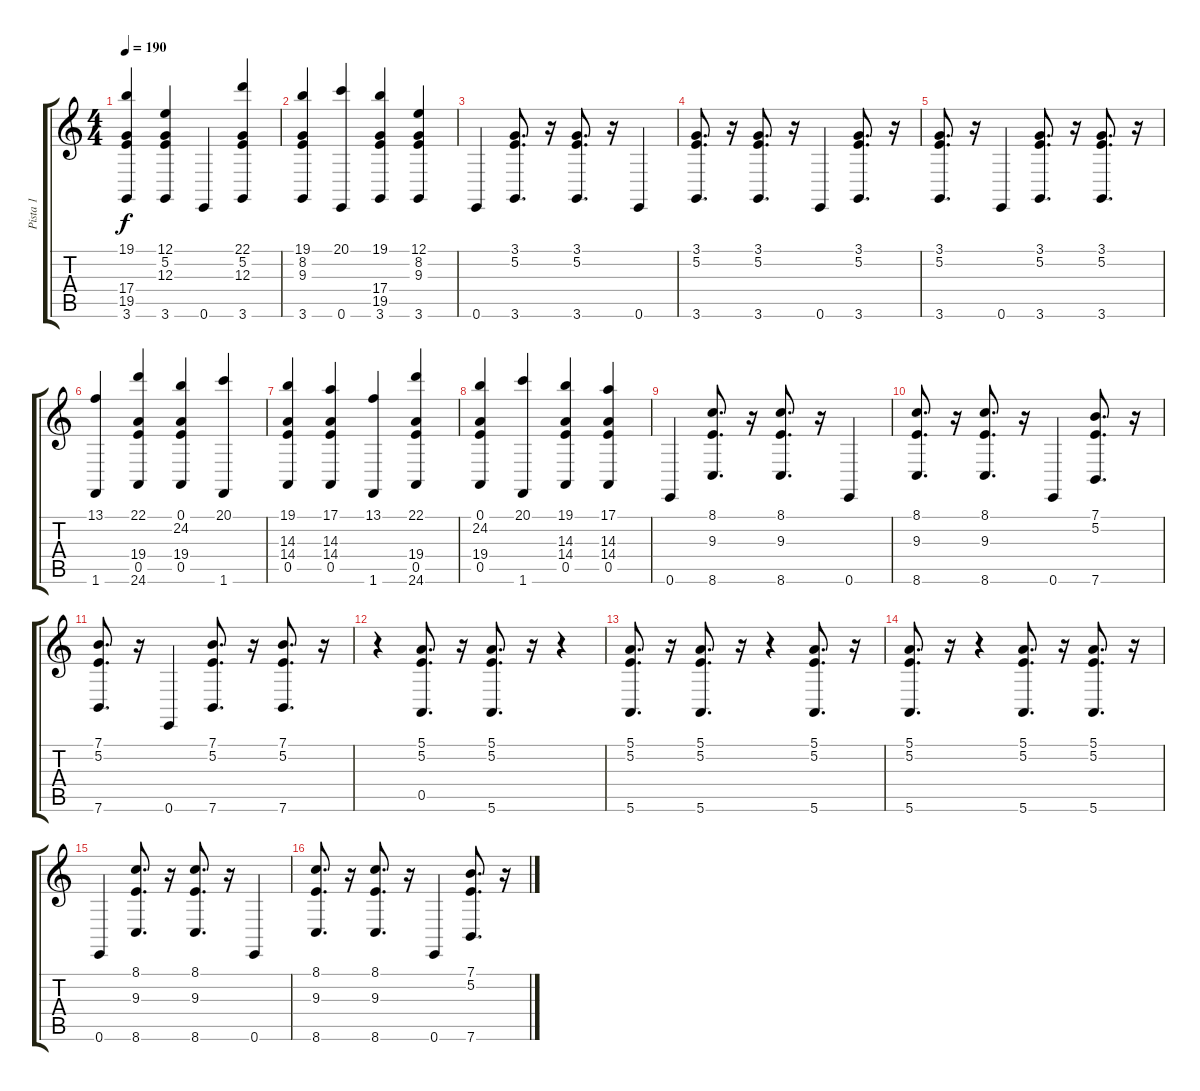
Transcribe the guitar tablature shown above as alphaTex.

\track ("Pista 1" "Pista 1") {instrument acousticgrandpiano}
\staff {score tabs}
\tuning (E4 B3 G3 D3 A2 E2) {hide}
\ts (4 4)
\tempo 190
\clef g2
\ks c
(19.1 17.4 19.5 3.6).4{dy f} (12.1 5.2 12.3 3.6).4 0.6.4 (22.1 5.2 12.3 3.6).4 |
(19.1 8.2 9.3 3.6).4 (20.1 0.6).4 (19.1 17.4 19.5 3.6).4 (12.1 8.2 9.3 3.6).4 |
0.6.4 (3.1 5.2 3.6).8{d} r.16 (3.1 5.2 3.6).8{d} r.16 0.6.4 |
(3.1 5.2 3.6).8{d} r.16 (3.1 5.2 3.6).8{d} r.16 0.6.4 (3.1 5.2 3.6).8{d} r.16 |
(3.1 5.2 3.6).8{d} r.16 0.6.4 (3.1 5.2 3.6).8{d} r.16 (3.1 5.2 3.6).8{d} r.16 |
(13.1 1.6).4 (22.1 19.4 0.5 24.6).4 (0.1 24.2 19.4 0.5).4 (20.1 1.6).4 |
(19.1 14.3 14.4 0.5).4 (17.1 14.3 14.4 0.5).4 (13.1 1.6).4 (22.1 19.4 0.5 24.6).4 |
(0.1 24.2 19.4 0.5).4 (20.1 1.6).4 (19.1 14.3 14.4 0.5).4 (17.1 14.3 14.4 0.5).4 |
0.6.4 (8.1 9.3 8.6).8{d} r.16 (8.1 9.3 8.6).8{d} r.16 0.6.4 |
(8.1 9.3 8.6).8{d} r.16 (8.1 9.3 8.6).8{d} r.16 0.6.4 (7.1 5.2 7.6).8{d} r.16 |
(7.1 5.2 7.6).8{d} r.16 0.6.4 (7.1 5.2 7.6).8{d} r.16 (7.1 5.2 7.6).8{d} r.16 |
r.4 (5.1 5.2 0.5).8{d} r.16 (5.1 5.2 5.6).8{d} r.16 r.4 |
(5.1 5.2 5.6).8{d} r.16 (5.1 5.2 5.6).8{d} r.16 r.4 (5.1 5.2 5.6).8{d} r.16 |
(5.1 5.2 5.6).8{d} r.16 r.4 (5.1 5.2 5.6).8{d} r.16 (5.1 5.2 5.6).8{d} r.16 |
0.6.4 (8.1 9.3 8.6).8{d} r.16 (8.1 9.3 8.6).8{d} r.16 0.6.4 |
(8.1 9.3 8.6).8{d} r.16 (8.1 9.3 8.6).8{d} r.16 0.6.4 (7.1 5.2 7.6).8{d} r.16
